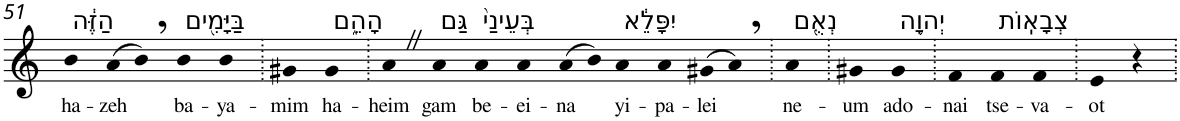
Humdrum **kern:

**kern	**text
*part1	*part1
*staff1	*staff1
*I"Piano	*
*I'Pno	*
!!LO:PB:g=z
*clefG2	*
*k[]	*
=51	=51
!LO:TX:a:t=הַזֶּ֔ה	!
!	!LO:LY:b
4b	ha-
!	!LO:LY:b
(>8a	-zeh
8b,)	.
!LO:TX:a:t=בַּיָּמִ֖ים	!
!	!LO:LY:b
4b	ba-
!	!LO:LY:b
4b	-ya-
=52.	=52.
!	!LO:LY:b
4g#X	-mim
!LO:TX:a:t=הָהֵ֑ם	!
!	!LO:LY:b
4g#	ha-
=53.	=53.
!	!LO:LY:b
4aZ	-heim
!LO:TX:a:t=גַּם	!
!	!LO:LY:b
4a	gam
!LO:TX:a:t=בְּעֵינַי֙	!
!	!LO:LY:b
4a	be-
!	!LO:LY:b
4a	-ei-
!	!LO:LY:b
(>8a	-na
8b)	.
!LO:TX:a:t=יִפָּלֵ֔א	!
!	!LO:LY:b
4a	yi-
!	!LO:LY:b
4a	-pa-
!	!LO:LY:b
(>8g#X	-lei
8a,)	.
=54.	=54.
!LO:TX:a:t=נְאֻ֖ם	!
!	!LO:LY:b
4a	ne-
=55.	=55.
!	!LO:LY:b
4g#X	-um
!LO:TX:a:t=יְהוָ֥ה	!
!	!LO:LY:b
4g#	ado-
=56.	=56.
!	!LO:LY:b
4f	-nai
!LO:TX:a:t=צְבָאֽוֹת	!
!	!LO:LY:b
4f	tse-
!	!LO:LY:b
4f	-va-
=57.	=57.
!	!LO:LY:b
4e	-ot
4r	.
=.	=.
*-	*-
